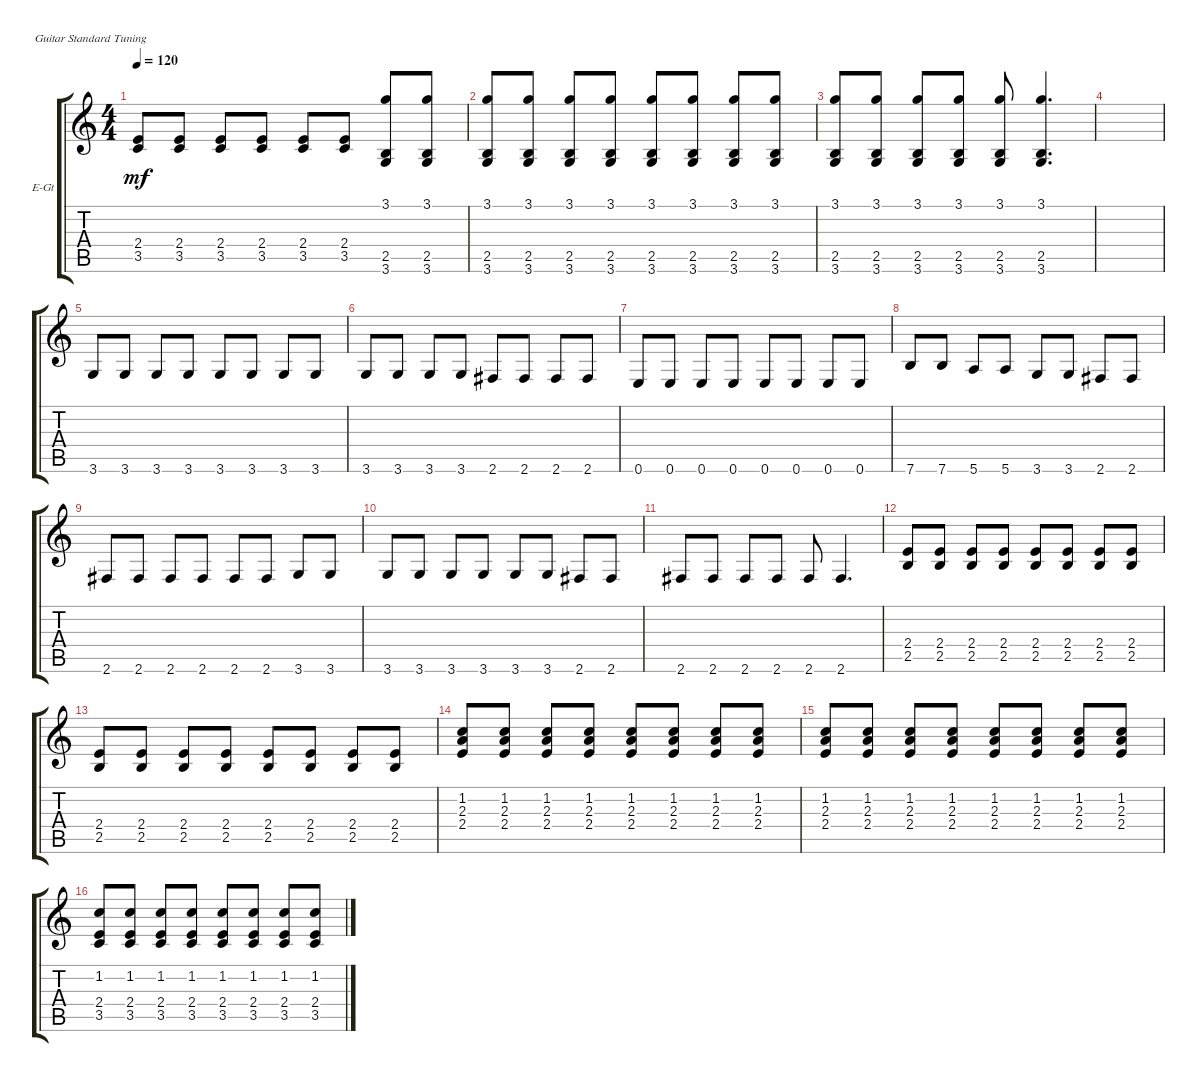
\defaultSystemsLayout 4
\bracketExtendMode groupsimilarinstruments
\firstSystemTrackNameOrientation horizontal
\otherSystemsTrackNameOrientation horizontal
\track ("Electric Guitar" "E-Gt") {instrument distortionguitar}
\staff {score tabs}
\tuning (E4 B3 G3 D3 A2 E2)
\ts (4 4)
\tempo 120
\clef g2
\ks c
(2.4 3.5).8{dy mf} (2.4 3.5).8 (2.4 3.5).8 (2.4 3.5).8 (2.4 3.5).8 (2.4 3.5).8 (2.5 3.6 3.1).8 (2.5 3.6 3.1).8 |
(2.5 3.6 3.1).8 (2.5 3.6 3.1).8 (2.5 3.6 3.1).8 (2.5 3.6 3.1).8 (2.5 3.6 3.1).8 (2.5 3.6 3.1).8 (2.5 3.6 3.1).8 (2.5 3.6 3.1).8 |
(2.5 3.6 3.1).8 (2.5 3.6 3.1).8 (2.5 3.6 3.1).8 (2.5 3.6 3.1).8 (2.5 3.6 3.1).8 (3.1 2.5 3.6).4{d} |
|
3.6.8 3.6.8 3.6.8 3.6.8 3.6.8 3.6.8 3.6.8 3.6.8 |
3.6.8 3.6.8 3.6.8 3.6.8 2.6.8 2.6.8 2.6.8 2.6.8 |
0.6.8 0.6.8 0.6.8 0.6.8 0.6.8 0.6.8 0.6.8 0.6.8 |
7.6.8 7.6.8 5.6.8 5.6.8 3.6.8 3.6.8 2.6.8 2.6.8 |
2.6.8 2.6.8 2.6.8 2.6.8 2.6.8 2.6.8 3.6.8 3.6.8 |
3.6.8 3.6.8 3.6.8 3.6.8 3.6.8 3.6.8 2.6.8 2.6.8 |
2.6.8 2.6.8 2.6.8 2.6.8 2.6.8 2.6.4{d} |
(2.4 2.5).8 (2.4 2.5).8 (2.4 2.5).8 (2.4 2.5).8 (2.4 2.5).8 (2.4 2.5).8 (2.4 2.5).8 (2.4 2.5).8 |
(2.4 2.5).8 (2.4 2.5).8 (2.4 2.5).8 (2.4 2.5).8 (2.4 2.5).8 (2.4 2.5).8 (2.4 2.5).8 (2.4 2.5).8 |
(1.2 2.3 2.4).8 (1.2 2.3 2.4).8 (1.2 2.3 2.4).8 (1.2 2.3 2.4).8 (1.2 2.3 2.4).8 (1.2 2.3 2.4).8 (1.2 2.3 2.4).8 (1.2 2.3 2.4).8 |
(1.2 2.3 2.4).8 (1.2 2.3 2.4).8 (1.2 2.3 2.4).8 (1.2 2.3 2.4).8 (1.2 2.3 2.4).8 (1.2 2.3 2.4).8 (1.2 2.3 2.4).8 (1.2 2.3 2.4).8 |
(1.2 2.4 3.5).8 (1.2 2.4 3.5).8 (1.2 2.4 3.5).8 (1.2 2.4 3.5).8 (1.2 2.4 3.5).8 (1.2 2.4 3.5).8 (1.2 2.4 3.5).8 (1.2 2.4 3.5).8
